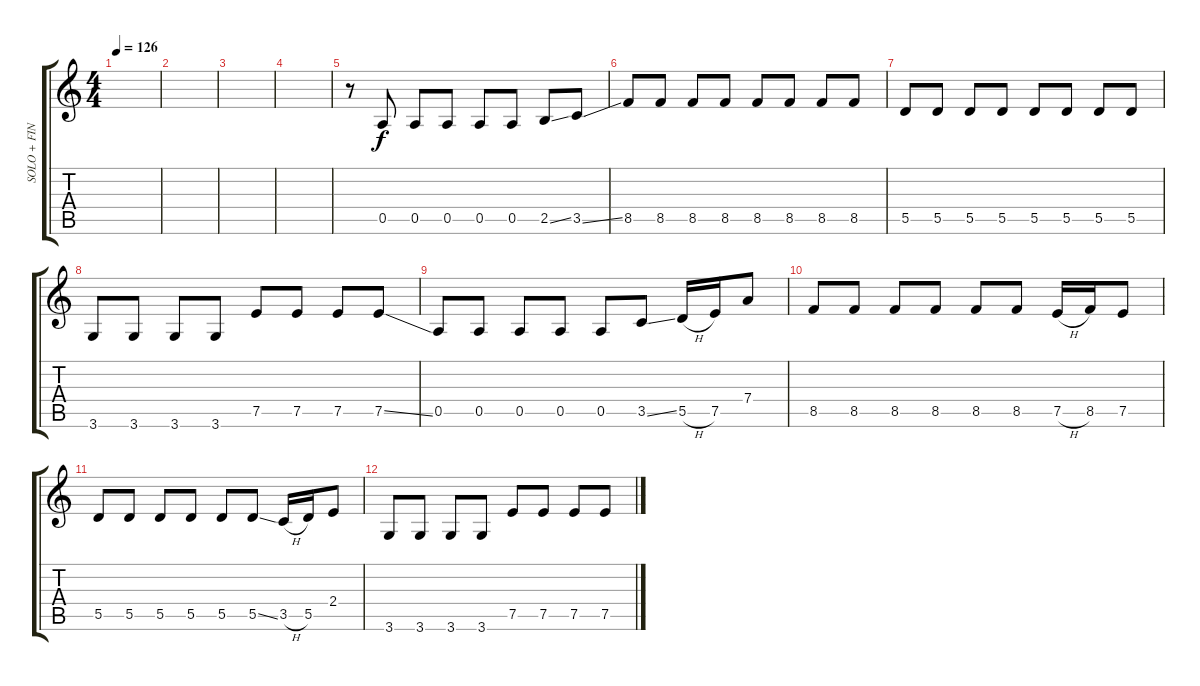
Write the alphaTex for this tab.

\track ("SOLO + FIN" "SOLO + FIN") {instrument electricguitarclean}
\staff {score tabs}
\tuning (E4 B3 G3 D3 A2 E2) {hide}
\ts (4 4)
\tempo 126
\clef g2
\ks c
|
|
|
|
r.8 0.5.8 0.5.8 0.5.8 0.5.8 0.5.8 2.5{ss}.8 3.5{ss}.8 |
8.5.8 8.5.8 8.5.8 8.5.8 8.5.8 8.5.8 8.5.8 8.5.8 |
5.5.8 5.5.8 5.5.8 5.5.8 5.5.8 5.5.8 5.5.8 5.5.8 |
3.6.8 3.6.8 3.6.8 3.6.8 7.5.8 7.5.8 7.5.8 7.5{ss}.8 |
0.5.8 0.5.8 0.5.8 0.5.8 0.5.8 3.5{ss}.8 5.5{h}.16 7.5.16 7.4.8 |
8.5.8 8.5.8 8.5.8 8.5.8 8.5.8 8.5.8 7.5{h}.16 8.5.16 7.5.8 |
5.5.8 5.5.8 5.5.8 5.5.8 5.5.8 5.5{ss}.8 3.5{h}.16 5.5.16 2.4.8 |
3.6.8 3.6.8 3.6.8 3.6.8 7.5.8 7.5.8 7.5.8 7.5.8
